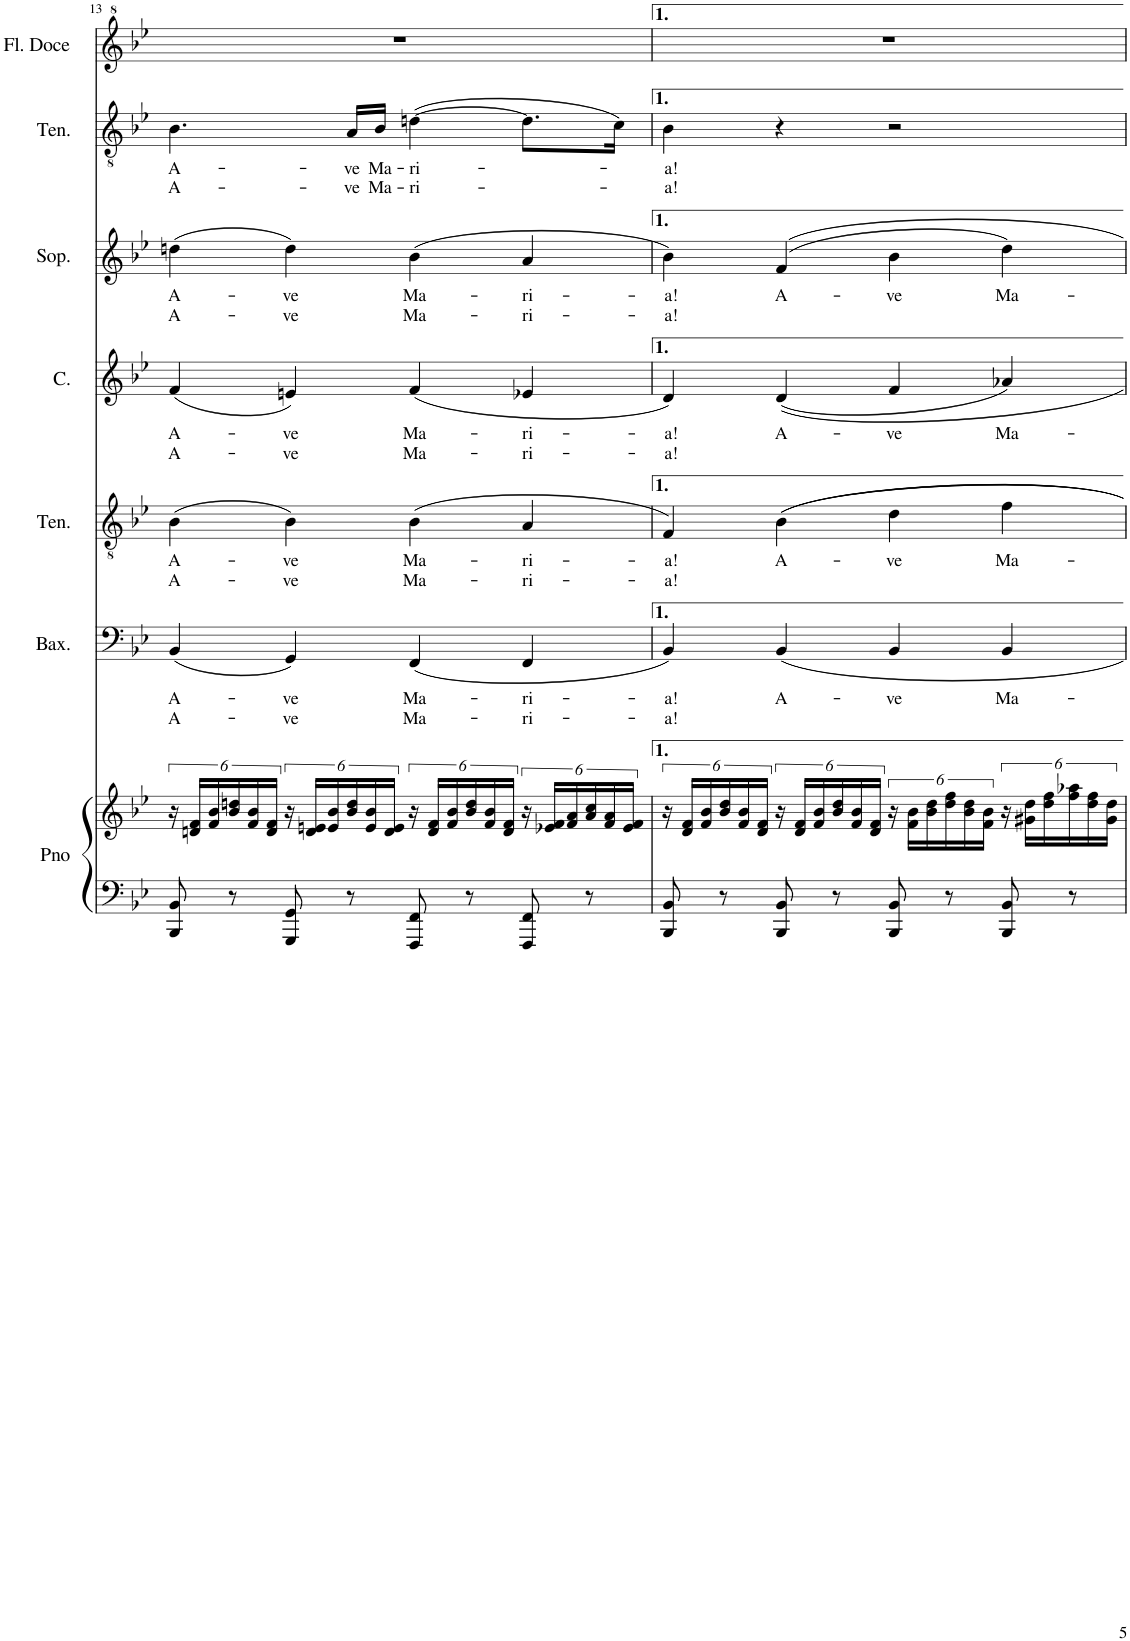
**kern	**kern	**kern	**text	**text	**kern	**text	**text	**kern	**text	**text	**kern	**text	**text	**kern	**text	**text	**kern
*part7	*part7	*part6	*part6	*part6	*part5	*part5	*part5	*part4	*part4	*part4	*part3	*part3	*part3	*part2	*part2	*part2	*part1
*staff8	*staff7	*staff6	*staff6	*staff6	*staff5	*staff5	*staff5	*staff4	*staff4	*staff4	*staff3	*staff3	*staff3	*staff2	*staff2	*staff2	*staff1
*I"Piano	*	*I"Baixo	*	*	*I"Tenor	*	*	*I"Contralto	*	*	*I"Soprano	*	*	*I"Tenor	*	*	*I"Flauta Doce
*I'Pno	*	*I'Bax.	*	*	*I'Ten.	*	*	*I'C.	*	*	*I'Sop.	*	*	*I'Ten.	*	*	*I'Fl. Doce
!!LO:PB:g=z
*clefF4	*clefG2	*clefF4	*	*	*clefGv2	*	*	*clefG2	*	*	*clefG2	*	*	*clefGv2	*	*	*clefG^2
*k[b-e-]	*k[b-e-]	*k[b-e-]	*	*	*k[b-e-]	*	*	*k[b-e-]	*	*	*k[b-e-]	*	*	*k[b-e-]	*	*	*k[b-e-]
*M4/4	*M4/4	*M4/4	*	*	*M4/4	*	*	*M4/4	*	*	*M4/4	*	*	*M4/4	*	*	*M4/4
*met(c)	*met(c)	*met(c)	*	*	*met(c)	*	*	*met(c)	*	*	*met(c)	*	*	*met(c)	*	*	*met(c)
=13	=13	=13	=13	=13	=13	=13	=13	=13	=13	=13	=13	=13	=13	=13	=13	=13	=13
!	!	!	!LO:LY:b	!LO:LY:b	!	!LO:LY:b	!LO:LY:b	!	!LO:LY:b	!LO:LY:b	!	!LO:LY:b	!LO:LY:b	!	!LO:LY:b	!LO:LY:b	!
8BBB-/ 8BB-/	24r	(4BB-/	A-	A-	(4B-\	A-	A-	(4f/	A-	A-	(4ddn\	A-	A-	4.B-\	A-	A-	1r
.	24dn/ 24f/LL	.	.	.	.	.	.	.	.	.	.	.	.	.	.	.	.
.	24f/ 24b-/	.	.	.	.	.	.	.	.	.	.	.	.	.	.	.	.
8r	24b-/ 24ddn/	.	.	.	.	.	.	.	.	.	.	.	.	.	.	.	.
.	24f/ 24b-/	.	.	.	.	.	.	.	.	.	.	.	.	.	.	.	.
.	24d/ 24f/JJ	.	.	.	.	.	.	.	.	.	.	.	.	.	.	.	.
!	!	!	!LO:LY:b	!LO:LY:b	!	!LO:LY:b	!LO:LY:b	!	!LO:LY:b	!LO:LY:b	!	!LO:LY:b	!LO:LY:b	!	!	!	!
8GGG/ 8GG/	24r	4GG/)	-ve	-ve	4B-\)	-ve	-ve	4en/)	-ve	-ve	4dd\)	-ve	-ve	.	.	.	.
.	24d/ 24en/LL	.	.	.	.	.	.	.	.	.	.	.	.	.	.	.	.
.	24e/ 24b-/	.	.	.	.	.	.	.	.	.	.	.	.	.	.	.	.
!	!	!	!	!	!	!	!	!	!	!	!	!	!	!	!LO:LY:b	!LO:LY:b	!
8r	24b-/ 24dd/	.	.	.	.	.	.	.	.	.	.	.	.	16A/LL	-ve	-ve	.
.	24e/ 24b-/	.	.	.	.	.	.	.	.	.	.	.	.	.	.	.	.
!	!	!	!	!	!	!	!	!	!	!	!	!	!	!	!LO:LY:b	!LO:LY:b	!
.	.	.	.	.	.	.	.	.	.	.	.	.	.	16B-/JJ	Ma-	Ma-	.
.	24d/ 24e/JJ	.	.	.	.	.	.	.	.	.	.	.	.	.	.	.	.
!	!	!	!LO:LY:b	!LO:LY:b	!	!LO:LY:b	!LO:LY:b	!	!LO:LY:b	!LO:LY:b	!	!LO:LY:b	!LO:LY:b	!	!LO:LY:b	!LO:LY:b	!
8FFF/ 8FF/	24r	(4FF/	Ma-	Ma-	(4B-\	Ma-	Ma-	(4f/	Ma-	Ma-	(4b-\	Ma-	Ma-	([4dn\	-ri-	-ri-	.
.	24d/ 24f/LL	.	.	.	.	.	.	.	.	.	.	.	.	.	.	.	.
.	24f/ 24b-/	.	.	.	.	.	.	.	.	.	.	.	.	.	.	.	.
8r	24b-/ 24dd/	.	.	.	.	.	.	.	.	.	.	.	.	.	.	.	.
.	24f/ 24b-/	.	.	.	.	.	.	.	.	.	.	.	.	.	.	.	.
.	24d/ 24f/JJ	.	.	.	.	.	.	.	.	.	.	.	.	.	.	.	.
!	!	!	!LO:LY:b	!LO:LY:b	!	!LO:LY:b	!LO:LY:b	!	!LO:LY:b	!LO:LY:b	!	!LO:LY:b	!LO:LY:b	!	!	!	!
8FFF/ 8FF/	24r	4FF/	-ri-	-ri-	4A/	-ri-	-ri-	4e-X/	-ri-	-ri-	4a/	-ri-	-ri-	8.d\L]	.	.	.
.	24e-X/ 24f/LL	.	.	.	.	.	.	.	.	.	.	.	.	.	.	.	.
.	24f/ 24a/	.	.	.	.	.	.	.	.	.	.	.	.	.	.	.	.
8r	24a/ 24cc/	.	.	.	.	.	.	.	.	.	.	.	.	.	.	.	.
.	24f/ 24a/	.	.	.	.	.	.	.	.	.	.	.	.	.	.	.	.
.	.	.	.	.	.	.	.	.	.	.	.	.	.	16c\Jk)	.	.	.
.	24e-/ 24f/JJ	.	.	.	.	.	.	.	.	.	.	.	.	.	.	.	.
=14	=14	=14	=14	=14	=14	=14	=14	=14	=14	=14	=14	=14	=14	=14	=14	=14	=14
!	!	!	!LO:LY:b	!LO:LY:b	!	!LO:LY:b	!LO:LY:b	!	!LO:LY:b	!LO:LY:b	!	!LO:LY:b	!LO:LY:b	!	!LO:LY:b	!LO:LY:b	!
8BBB-/ 8BB-/	24r	4BB-/)	-a!	-a!	4F/)	-a!	-a!	4d/)	-a!	-a!	4b-\)	-a!	-a!	4B-\	-a!	-a!	1r
.	24d/ 24f/LL	.	.	.	.	.	.	.	.	.	.	.	.	.	.	.	.
.	24f/ 24b-/	.	.	.	.	.	.	.	.	.	.	.	.	.	.	.	.
8r	24b-/ 24dd/	.	.	.	.	.	.	.	.	.	.	.	.	.	.	.	.
.	24f/ 24b-/	.	.	.	.	.	.	.	.	.	.	.	.	.	.	.	.
.	24d/ 24f/JJ	.	.	.	.	.	.	.	.	.	.	.	.	.	.	.	.
!	!	!	!LO:LY:b	!	!	!LO:LY:b	!	!	!LO:LY:b	!	!	!LO:LY:b	!	!	!	!	!
8BBB-/ 8BB-/	24r	4BB-/	A-	.	4B-\	A-	.	(4d/	A-	.	(4f/	A-	.	4r	.	.	.
.	24d/ 24f/LL	.	.	.	.	.	.	.	.	.	.	.	.	.	.	.	.
.	24f/ 24b-/	.	.	.	.	.	.	.	.	.	.	.	.	.	.	.	.
8r	24b-/ 24dd/	.	.	.	.	.	.	.	.	.	.	.	.	.	.	.	.
.	24f/ 24b-/	.	.	.	.	.	.	.	.	.	.	.	.	.	.	.	.
.	24d/ 24f/JJ	.	.	.	.	.	.	.	.	.	.	.	.	.	.	.	.
!	!	!	!LO:LY:b	!	!	!LO:LY:b	!	!	!LO:LY:b	!	!	!LO:LY:b	!	!	!	!	!
8BBB-/ 8BB-/	24r	4BB-/	-ve	.	4d\	-ve	.	4f/	-ve	.	4b-\	-ve	.	2r	.	.	.
.	24f\ 24b-\LL	.	.	.	.	.	.	.	.	.	.	.	.	.	.	.	.
.	24b-\ 24dd\	.	.	.	.	.	.	.	.	.	.	.	.	.	.	.	.
8r	24dd\ 24ff\	.	.	.	.	.	.	.	.	.	.	.	.	.	.	.	.
.	24b-\ 24dd\	.	.	.	.	.	.	.	.	.	.	.	.	.	.	.	.
.	24f\ 24b-\JJ	.	.	.	.	.	.	.	.	.	.	.	.	.	.	.	.
!	!	!	!LO:LY:b	!	!	!LO:LY:b	!	!	!LO:LY:b	!	!	!LO:LY:b	!	!	!	!	!
8BBB-/ 8BB-/	24r	4BB-/	Ma-	.	4f\	Ma-	.	4a-X/)	Ma-	.	4dd\)	Ma-	.	.	.	.	.
.	24g#X\ 24dd\LL	.	.	.	.	.	.	.	.	.	.	.	.	.	.	.	.
.	24dd\ 24ff\	.	.	.	.	.	.	.	.	.	.	.	.	.	.	.	.
8r	24ff\ 24aa-X\	.	.	.	.	.	.	.	.	.	.	.	.	.	.	.	.
.	24dd\ 24ff\	.	.	.	.	.	.	.	.	.	.	.	.	.	.	.	.
.	24g#\ 24dd\JJ	.	.	.	.	.	.	.	.	.	.	.	.	.	.	.	.
=	=	=	=	=	=	=	=	=	=	=	=	=	=	=	=	=	=
*-	*-	*-	*-	*-	*-	*-	*-	*-	*-	*-	*-	*-	*-	*-	*-	*-	*-
